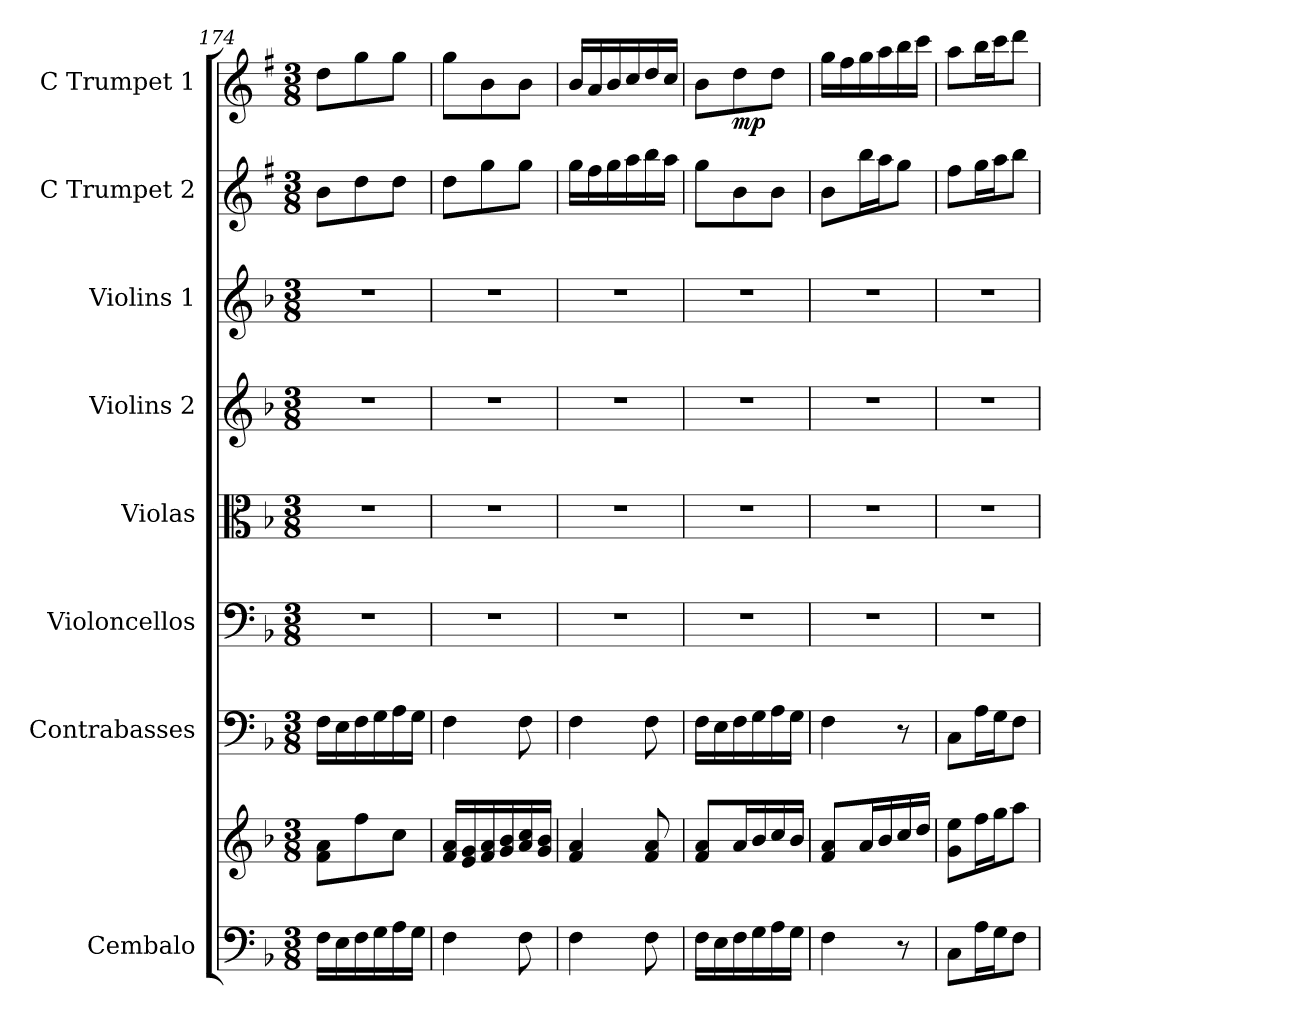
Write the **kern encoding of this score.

**kern	**kern	**kern	**kern	**kern	**kern	**kern	**kern	**kern	**dynam
*part8	*part8	*part7	*part6	*part5	*part4	*part3	*part2	*part1	*part1
*staff9	*staff8	*staff7	*staff6	*staff5	*staff4	*staff3	*staff2	*staff1	*staff1
*I"Cembalo	*	*I"Contrabasses	*I"Violoncellos	*I"Violas	*I"Violins 2	*I"Violins 1	*I"C Trumpet 2	*I"C Trumpet 1	*
*I'Cbl.	*	*I'Cbs.	*I'Vcs.	*I'Vlas.	*I'Vlns. 2	*I'Vlns. 1	*I'C Tpt. 2	*I'C Tpt. 1	*
*clefF4	*clefG2	*clefF4	*clefF4	*clefC3	*clefG2	*clefG2	*clefG2	*clefG2	*
*	*	*	*	*	*	*	*ITrd1c2	*ITrd1c2	*
*k[b-]	*k[b-]	*k[b-]	*k[b-]	*k[b-]	*k[b-]	*k[b-]	*k[b-]	*k[b-]	*
*M3/8	*M3/8	*M3/8	*M3/8	*M3/8	*M3/8	*M3/8	*M3/8	*M3/8	*
=174	=174	=174	=174	=174	=174	=174	=174	=174	=174
16F\LL	8f\ 8a\L	16F\LL	4.r	4.r	4.r	4.r	8a\L	8cc\L	.
16E\	.	16E\	.	.	.	.	.	.	.
16F\	8ff\	16F\	.	.	.	.	8cc\	8ff\	.
16G\	.	16G\	.	.	.	.	.	.	.
16A\	8cc\J	16A\	.	.	.	.	8cc\J	8ff\J	.
16G\JJ	.	16G\JJ	.	.	.	.	.	.	.
=175	=175	=175	=175	=175	=175	=175	=175	=175	=175
4F\	16f/ 16a/LL	4F\	4.r	4.r	4.r	4.r	8cc\L	8ff\L	.
.	16e/ 16g/	.	.	.	.	.	.	.	.
.	16f/ 16a/	.	.	.	.	.	8ff\	8a\	.
.	16g/ 16b-/	.	.	.	.	.	.	.	.
8F\	16a/ 16cc/	8F\	.	.	.	.	8ff\J	8a\J	.
.	16g/ 16b-/JJ	.	.	.	.	.	.	.	.
=176	=176	=176	=176	=176	=176	=176	=176	=176	=176
4F\	4f/ 4a/	4F\	4.r	4.r	4.r	4.r	16ff\LL	16a/LL	.
.	.	.	.	.	.	.	16ee\	16g/	.
.	.	.	.	.	.	.	16ff\	16a/	.
.	.	.	.	.	.	.	16gg\	16b-/	.
8F\	8f/ 8a/	8F\	.	.	.	.	16aa\	16cc/	.
.	.	.	.	.	.	.	16gg\JJ	16b-/JJ	.
!!LO:PB:g=z
=177	=177	=177	=177	=177	=177	=177	=177	=177	=177
16F\LL	8f/ 8a/L	16F\LL	4.r	4.r	4.r	4.r	8ff\L	8a\L	.
16E\	.	16E\	.	.	.	.	.	.	.
!	!	!	!	!	!	!	!	!	!LO:DY:b
16F\	16a/L	16F\	.	.	.	.	8a\	8cc\	mp
16G\	16b-/	16G\	.	.	.	.	.	.	.
16A\	16cc/	16A\	.	.	.	.	8a\J	8cc\J	.
16G\JJ	16b-/JJ	16G\JJ	.	.	.	.	.	.	.
=178	=178	=178	=178	=178	=178	=178	=178	=178	=178
4F\	8f/ 8a/L	4F\	4.r	4.r	4.r	4.r	8a\L	16ff\LL	.
.	.	.	.	.	.	.	.	16ee\	.
.	16a/L	.	.	.	.	.	16aa\L	16ff\	.
.	16b-/	.	.	.	.	.	16gg\J	16gg\	.
8r	16cc/	8r	.	.	.	.	8ff\J	16aa\	.
.	16dd/JJ	.	.	.	.	.	.	16bb-\JJ	.
=179	=179	=179	=179	=179	=179	=179	=179	=179	=179
8C\L	8g\ 8ee\L	8C\L	4.r	4.r	4.r	4.r	8ee\L	8gg\L	.
16A\L	16ff\L	16A\L	.	.	.	.	16ff\L	16aa\L	.
16G\J	16gg\J	16G\J	.	.	.	.	16gg\J	16bb-\J	.
8F\J	8aa\J	8F\J	.	.	.	.	8aa\J	8ccc\J	.
=	=	=	=	=	=	=	=	=	=
*-	*-	*-	*-	*-	*-	*-	*-	*-	*-
